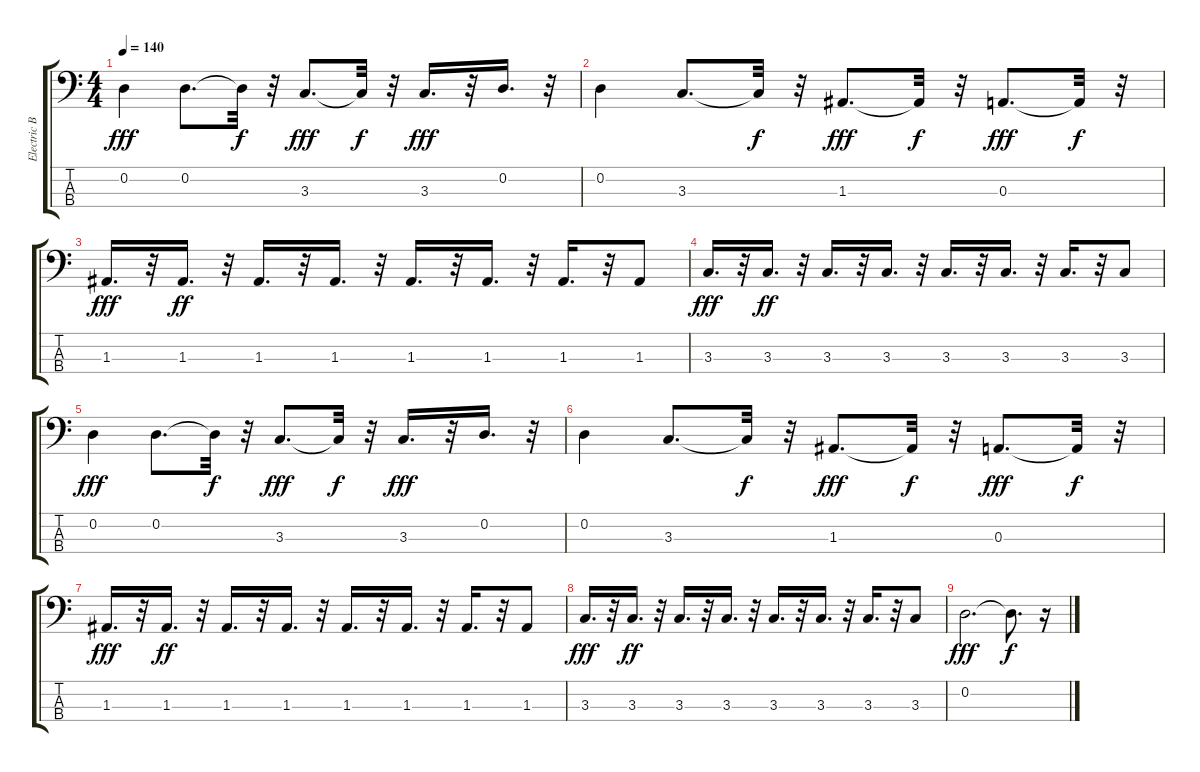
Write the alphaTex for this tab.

\track ("Electric Bass" "Electric B") {instrument electricbassfinger}
\staff {score tabs}
\tuning (G2 D2 A1 E1) {hide}
\ts (4 4)
\tempo 140
\clef f4
\ks c
0.2.4{dy fff} 0.2.8{d} 0.2{t}.32{dy f} r.32 3.3.8{d dy fff} 3.3{t}.32{dy f} r.32 3.3.16{d dy fff} r.32 0.2.16{d} r.32 |
0.2.4 3.3.8{d} 3.3{t}.32{dy f} r.32 1.3.8{d dy fff} 1.3{t}.32{dy f} r.32 0.3.8{d dy fff} 0.3{t}.32{dy f} r.32 |
1.3.16{d dy fff} r.32 1.3.16{d dy ff} r.32 1.3.16{d} r.32 1.3.16{d} r.32 1.3.16{d} r.32 1.3.16{d} r.32 1.3.16{d} r.32 1.3.8 |
3.3.16{d dy fff} r.32 3.3.16{d dy ff} r.32 3.3.16{d} r.32 3.3.16{d} r.32 3.3.16{d} r.32 3.3.16{d} r.32 3.3.16{d} r.32 3.3.8 |
0.2.4{dy fff} 0.2.8{d} 0.2{t}.32{dy f} r.32 3.3.8{d dy fff} 3.3{t}.32{dy f} r.32 3.3.16{d dy fff} r.32 0.2.16{d} r.32 |
0.2.4 3.3.8{d} 3.3{t}.32{dy f} r.32 1.3.8{d dy fff} 1.3{t}.32{dy f} r.32 0.3.8{d dy fff} 0.3{t}.32{dy f} r.32 |
1.3.16{d dy fff} r.32 1.3.16{d dy ff} r.32 1.3.16{d} r.32 1.3.16{d} r.32 1.3.16{d} r.32 1.3.16{d} r.32 1.3.16{d} r.32 1.3.8 |
3.3.16{d dy fff} r.32 3.3.16{d dy ff} r.32 3.3.16{d} r.32 3.3.16{d} r.32 3.3.16{d} r.32 3.3.16{d} r.32 3.3.16{d} r.32 3.3.8 |
0.2.2{d dy fff} 0.2{t}.8{d dy f} r.16
